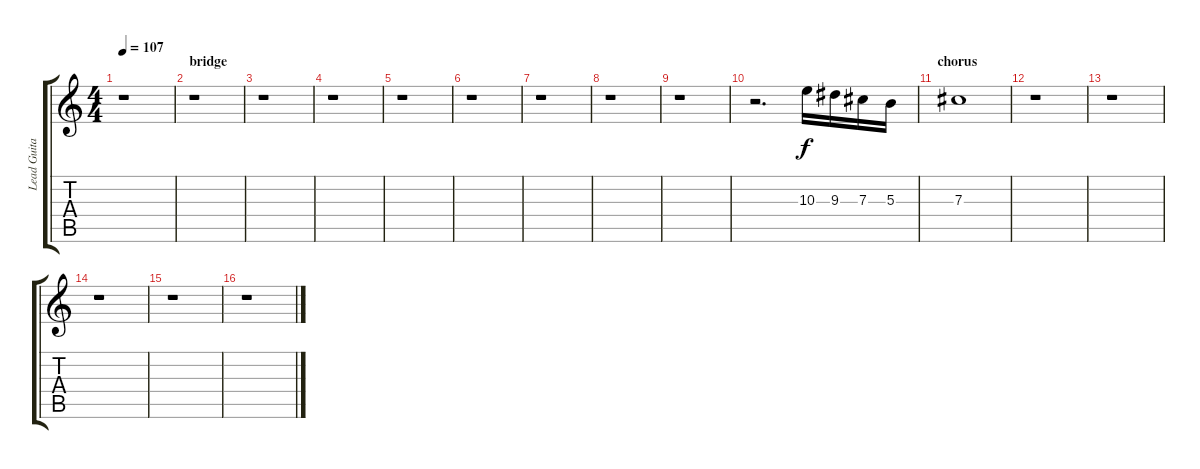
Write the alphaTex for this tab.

\track ("Lead Guitar 2" "Lead Guita") {instrument distortionguitar}
\staff {score tabs}
\tuning (Eb4 Bb3 Gb3 Db3 Ab2 Eb2) {hide}
\ts (4 4)
\tempo 107
\clef g2
\ks c
r.1{dy f} |
\section ("" "bridge")
r.1 |
r.1 |
r.1 |
r.1 |
r.1 |
r.1 |
r.1 |
r.1 |
r.2{d} 10.3.16 9.3.16 7.3.16 5.3.16 |
\section ("" "chorus")
7.3.1 |
r.1 |
r.1 |
r.1 |
r.1 |
r.1
